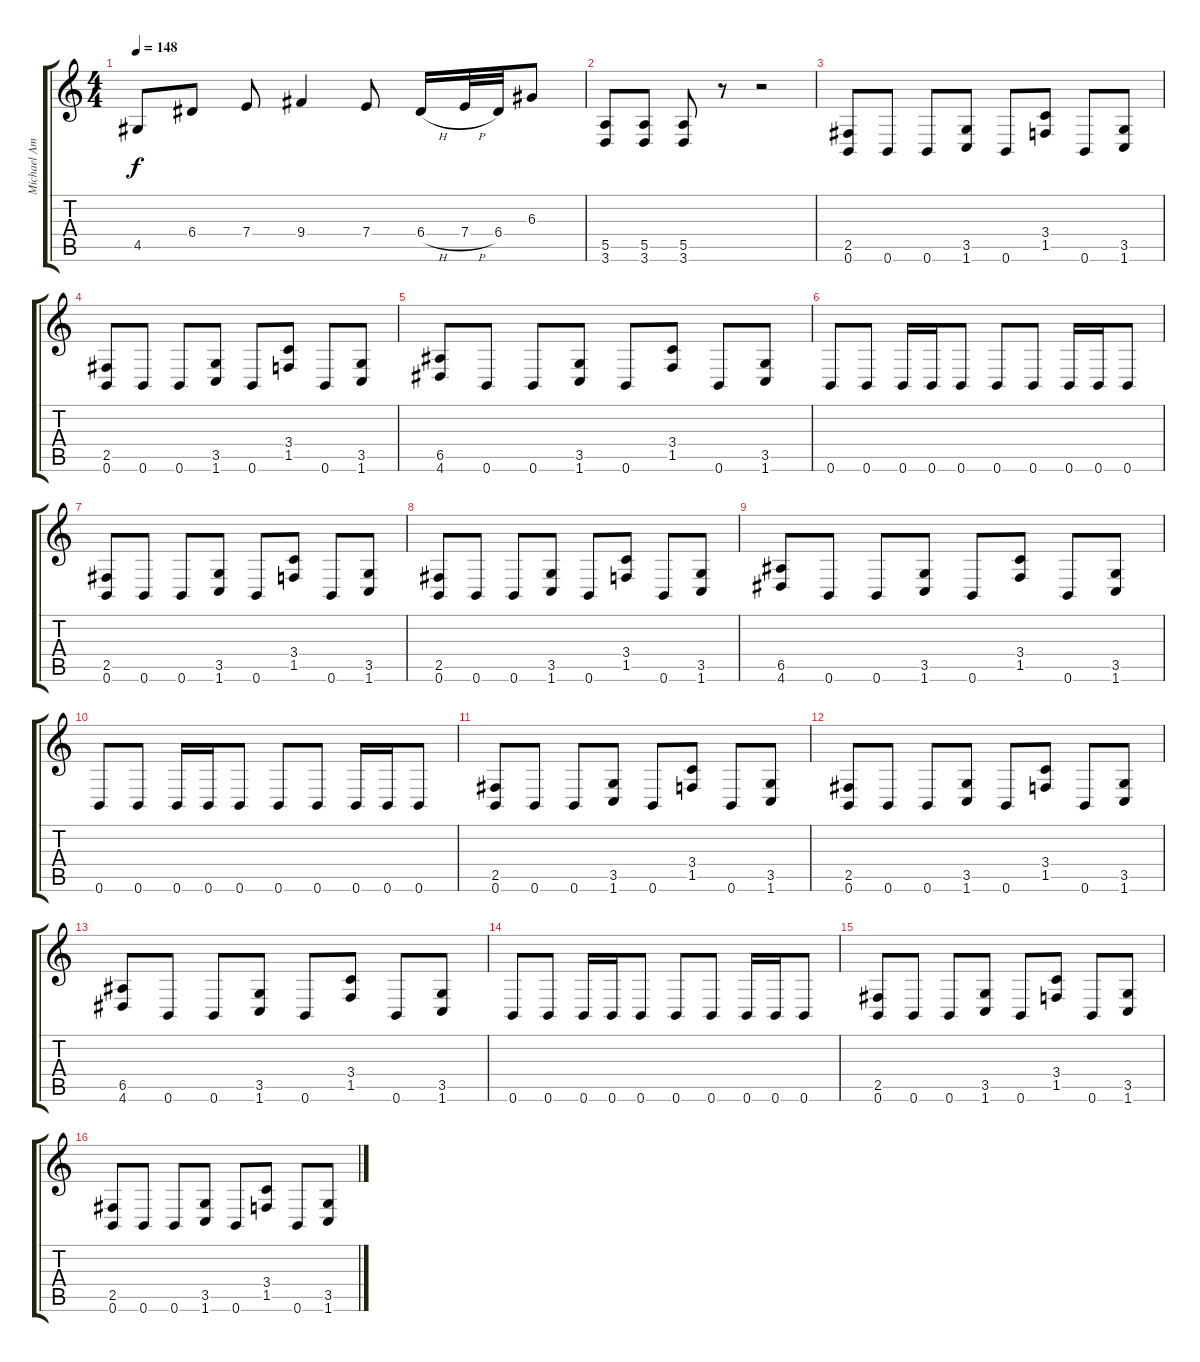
\track ("Michael Amott" "Michael Am") {instrument distortionguitar}
\staff {score tabs}
\tuning (B3 Gb3 D3 A2 E2 B1) {hide}
\ts (4 4)
\tempo 148
\clef g2
\ks c
4.5.8{dy f} 6.4.8 7.4.8 9.4.4 7.4.8 6.4{h}.16 7.4{h}.32 6.4.32 6.3.8 |
(5.5 3.6).8 (5.5 3.6).8 (5.5 3.6).8 r.8 r.2 |
(2.5 0.6).8 0.6.8 0.6.8 (3.5 1.6).8 0.6.8 (3.4 1.5).8 0.6.8 (3.5 1.6).8 |
(2.5 0.6).8 0.6.8 0.6.8 (3.5 1.6).8 0.6.8 (3.4 1.5).8 0.6.8 (3.5 1.6).8 |
(6.5 4.6).8 0.6.8 0.6.8 (3.5 1.6).8 0.6.8 (3.4 1.5).8 0.6.8 (3.5 1.6).8 |
0.6.8 0.6.8 0.6.16 0.6.16 0.6.8 0.6.8 0.6.8 0.6.16 0.6.16 0.6.8 |
(2.5 0.6).8 0.6.8 0.6.8 (3.5 1.6).8 0.6.8 (3.4 1.5).8 0.6.8 (3.5 1.6).8 |
(2.5 0.6).8 0.6.8 0.6.8 (3.5 1.6).8 0.6.8 (3.4 1.5).8 0.6.8 (3.5 1.6).8 |
(6.5 4.6).8 0.6.8 0.6.8 (3.5 1.6).8 0.6.8 (3.4 1.5).8 0.6.8 (3.5 1.6).8 |
0.6.8 0.6.8 0.6.16 0.6.16 0.6.8 0.6.8 0.6.8 0.6.16 0.6.16 0.6.8 |
(2.5 0.6).8 0.6.8 0.6.8 (3.5 1.6).8 0.6.8 (3.4 1.5).8 0.6.8 (3.5 1.6).8 |
(2.5 0.6).8 0.6.8 0.6.8 (3.5 1.6).8 0.6.8 (3.4 1.5).8 0.6.8 (3.5 1.6).8 |
(6.5 4.6).8 0.6.8 0.6.8 (3.5 1.6).8 0.6.8 (3.4 1.5).8 0.6.8 (3.5 1.6).8 |
0.6.8 0.6.8 0.6.16 0.6.16 0.6.8 0.6.8 0.6.8 0.6.16 0.6.16 0.6.8 |
(2.5 0.6).8 0.6.8 0.6.8 (3.5 1.6).8 0.6.8 (3.4 1.5).8 0.6.8 (3.5 1.6).8 |
(2.5 0.6).8 0.6.8 0.6.8 (3.5 1.6).8 0.6.8 (3.4 1.5).8 0.6.8 (3.5 1.6).8
